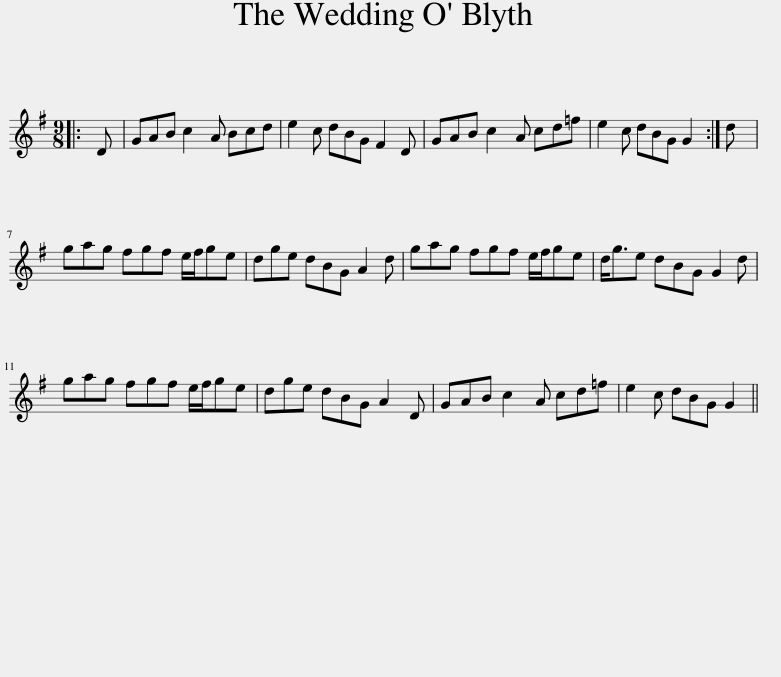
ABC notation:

X:1
L:1/8
M:9/8
I:linebreak $
K:G
V:1 treble
V:1
|: D | GAB c2 A Bcd | e2 c dBG F2 D | GAB c2 A cd=f | e2 c dBG G2 :| %5
 d |$ gag fgf e/f/ge | dge dBG A2 d | gag fgf e/f/ge | d<ge dBG G2 d |$ %10
 gag fgf e/f/ge | dge dBG A2 D | GAB c2 A cd=f | e2 c dBG G2 || %14
